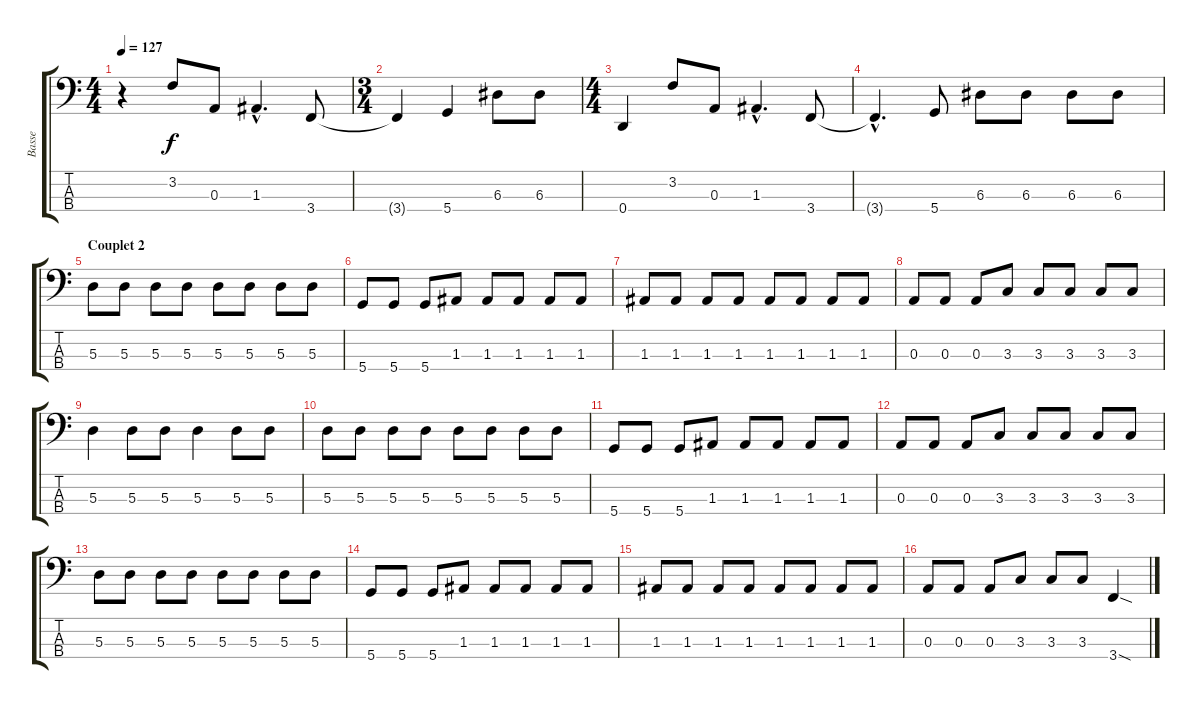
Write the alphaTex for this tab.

\track ("Basse" "Basse") {instrument electricbasspick}
\staff {score tabs}
\tuning (G2 D2 A1 D1) {hide}
\ts (4 4)
\tempo 127
\clef f4
\ks c
r.4{dy f} 3.2.8 0.3.8 1.3{hac}.4{d} 3.4.8 |
\ts (3 4)
3.4{t}.4 5.4.4 6.3.8 6.3.8 |
\ts (4 4)
0.4.4 3.2.8 0.3.8 1.3{hac}.4{d} 3.4.8 |
3.4{hac t}.4{d} 5.4.8 6.3.8 6.3.8 6.3.8 6.3.8 |
\section ("" "Couplet 2")
5.3.8 5.3.8 5.3.8 5.3.8 5.3.8 5.3.8 5.3.8 5.3.8 |
5.4.8 5.4.8 5.4.8 1.3.8 1.3.8 1.3.8 1.3.8 1.3.8 |
1.3.8 1.3.8 1.3.8 1.3.8 1.3.8 1.3.8 1.3.8 1.3.8 |
0.3.8 0.3.8 0.3.8 3.3.8 3.3.8 3.3.8 3.3.8 3.3.8 |
5.3.4 5.3.8 5.3.8 5.3.4 5.3.8 5.3.8 |
5.3.8 5.3.8 5.3.8 5.3.8 5.3.8 5.3.8 5.3.8 5.3.8 |
5.4.8 5.4.8 5.4.8 1.3.8 1.3.8 1.3.8 1.3.8 1.3.8 |
0.3.8 0.3.8 0.3.8 3.3.8 3.3.8 3.3.8 3.3.8 3.3.8 |
5.3.8 5.3.8 5.3.8 5.3.8 5.3.8 5.3.8 5.3.8 5.3.8 |
5.4.8 5.4.8 5.4.8 1.3.8 1.3.8 1.3.8 1.3.8 1.3.8 |
1.3.8 1.3.8 1.3.8 1.3.8 1.3.8 1.3.8 1.3.8 1.3.8 |
0.3.8 0.3.8 0.3.8 3.3.8 3.3.8 3.3.8 3.4{sod}.4
